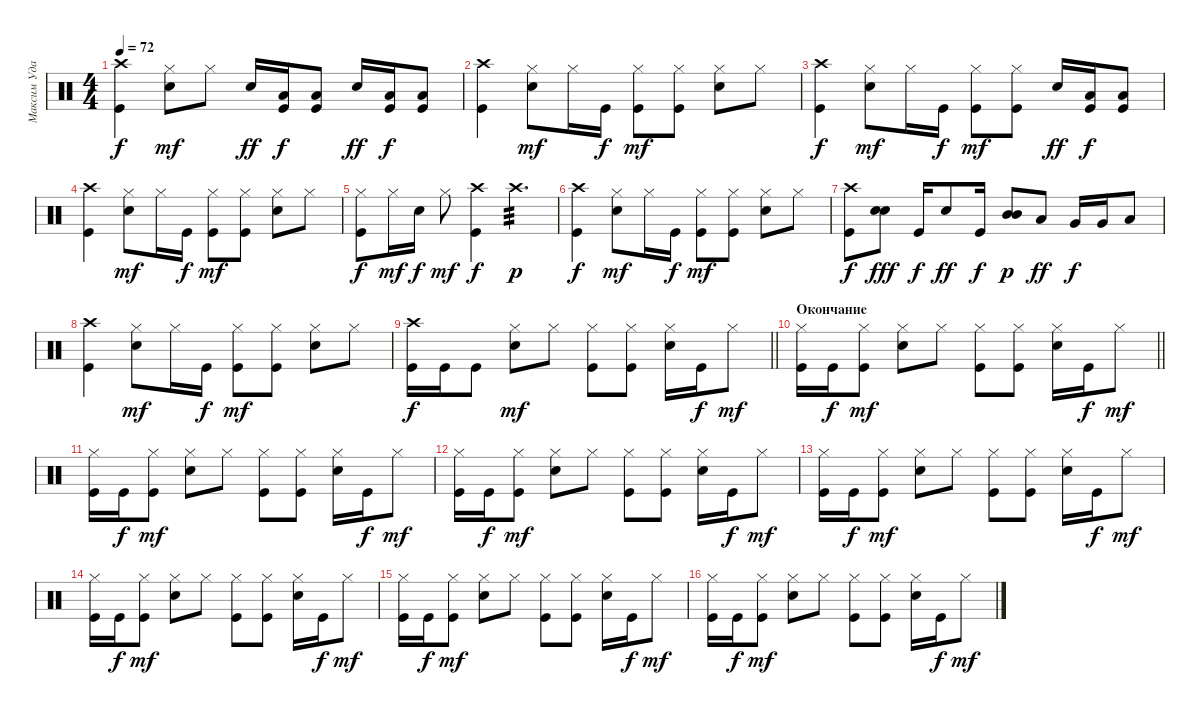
\track ("Максим Удалов" "Максим Уда") {instrument percussion}
\staff {score}
\articulation defaults
\ts (4 4)
\tempo 72
\clef neutral
\ks c
("Kick (hit)" "Crash high (hit)").4{dy f} ("Hi-Hat (closed)" "Snare (hit) 2").8{dy mf} "Hi-Hat (closed)".8 "Snare (hit) 2".16{dy ff} ("Kick (hit)" "Low Floor Tom (hit)").16{dy f} ("Kick (hit)" "Low Floor Tom (hit)").8 "Snare (hit) 2".16{dy ff} ("Kick (hit)" "Low Floor Tom (hit)").16{dy f} ("Kick (hit)" "Low Floor Tom (hit)").8 |
("Kick (hit)" "Crash high (hit)").4 ("Hi-Hat (closed)" "Snare (hit) 2").8{dy mf} "Hi-Hat (closed)".16 "Kick (hit)".16{dy f} ("Hi-Hat (closed)" "Kick (hit)").8{dy mf} ("Hi-Hat (closed)" "Kick (hit)").8 ("Hi-Hat (closed)" "Snare (hit) 2").8 "Hi-Hat (closed)".8 |
("Kick (hit)" "Crash high (hit)").4{dy f} ("Hi-Hat (closed)" "Snare (hit) 2").8{dy mf} "Hi-Hat (closed)".16 "Kick (hit)".16{dy f} ("Hi-Hat (closed)" "Kick (hit)").8{dy mf} ("Hi-Hat (closed)" "Kick (hit)").8 "Snare (hit) 2".16{dy ff} ("Kick (hit)" "Low Floor Tom (hit)").16{dy f} ("Kick (hit)" "Low Floor Tom (hit)").8 |
("Kick (hit)" "Crash high (hit)").4 ("Hi-Hat (closed)" "Snare (hit) 2").8{dy mf} "Hi-Hat (closed)".16 "Kick (hit)".16{dy f} ("Hi-Hat (closed)" "Kick (hit)").8{dy mf} ("Hi-Hat (closed)" "Kick (hit)").8 ("Hi-Hat (closed)" "Snare (hit) 2").8 "Hi-Hat (closed)".8 |
("Kick (hit)" "Hi-Hat (closed)").8{dy f} "Hi-Hat (closed)".16{dy mf} "Snare (hit) 2".16{dy f} "Hi-Hat (closed)".8{dy mf} ("Kick (hit)" "Crash high (hit)").4{dy f} "Crash high (hit)".4{d tp 3 dy p} |
("Kick (hit)" "Crash high (hit)").4{dy f} ("Hi-Hat (closed)" "Snare (hit) 2").8{dy mf} "Hi-Hat (closed)".16 "Kick (hit)".16{dy f} ("Hi-Hat (closed)" "Kick (hit)").8{dy mf} ("Hi-Hat (closed)" "Kick (hit)").8 ("Hi-Hat (closed)" "Snare (hit) 2").8 "Hi-Hat (closed)".8 |
("Kick (hit)" "Crash high (hit)").8{dy f} ("Snare (hit) 2" "Snare (hit) 2").8{bd 240 dy fff} "Kick (hit)".16{dy f} "Snare (hit) 2".8{dy ff} "Kick (hit)".16{dy f} ("Mid Tom (hit)" "Mid Tom (hit)").8{bd 120 dy p} "Low Tom (hit)".8{bd 120 dy ff} "Very Low Tom (hit)".16{dy f} "Very Low Tom (hit)".16 "Low Floor Tom (hit)".8 |
("Kick (hit)" "Crash high (hit)").4 ("Hi-Hat (closed)" "Snare (hit) 2").8{dy mf} "Hi-Hat (closed)".16 "Kick (hit)".16{dy f} ("Hi-Hat (closed)" "Kick (hit)").8{dy mf} ("Hi-Hat (closed)" "Kick (hit)").8 ("Hi-Hat (closed)" "Snare (hit) 2").8 "Hi-Hat (closed)".8 |
\barLineRight lightlight
("Kick (hit)" "Crash high (hit)").16{dy f} "Kick (hit)".16 "Kick (hit)".8 ("Snare (hit) 2" "Hi-Hat (closed)").8{dy mf} "Hi-Hat (closed)".8 ("Hi-Hat (closed)" "Kick (hit)").8 ("Hi-Hat (closed)" "Kick (hit)").8 ("Hi-Hat (closed)" "Snare (hit) 2").16 "Kick (hit)".16{dy f} "Hi-Hat (closed)".8{dy mf} |
\section ("" "Окончание")
\barLineRight lightlight
("Kick (hit)" "Hi-Hat (closed)").16 "Kick (hit)".16{dy f} ("Kick (hit)" "Hi-Hat (closed)").8{dy mf} ("Snare (hit) 2" "Hi-Hat (closed)").8 "Hi-Hat (closed)".8 ("Hi-Hat (closed)" "Kick (hit)").8 ("Hi-Hat (closed)" "Kick (hit)").8 ("Hi-Hat (closed)" "Snare (hit) 2").16 "Kick (hit)".16{dy f} "Hi-Hat (closed)".8{dy mf} |
("Kick (hit)" "Hi-Hat (closed)").16 "Kick (hit)".16{dy f} ("Kick (hit)" "Hi-Hat (closed)").8{dy mf} ("Snare (hit) 2" "Hi-Hat (closed)").8 "Hi-Hat (closed)".8 ("Hi-Hat (closed)" "Kick (hit)").8 ("Hi-Hat (closed)" "Kick (hit)").8 ("Hi-Hat (closed)" "Snare (hit) 2").16 "Kick (hit)".16{dy f} "Hi-Hat (closed)".8{dy mf} |
("Kick (hit)" "Hi-Hat (closed)").16 "Kick (hit)".16{dy f} ("Kick (hit)" "Hi-Hat (closed)").8{dy mf} ("Snare (hit) 2" "Hi-Hat (closed)").8 "Hi-Hat (closed)".8 ("Hi-Hat (closed)" "Kick (hit)").8 ("Hi-Hat (closed)" "Kick (hit)").8 ("Hi-Hat (closed)" "Snare (hit) 2").16 "Kick (hit)".16{dy f} "Hi-Hat (closed)".8{dy mf} |
("Kick (hit)" "Hi-Hat (closed)").16 "Kick (hit)".16{dy f} ("Kick (hit)" "Hi-Hat (closed)").8{dy mf} ("Snare (hit) 2" "Hi-Hat (closed)").8 "Hi-Hat (closed)".8 ("Hi-Hat (closed)" "Kick (hit)").8 ("Hi-Hat (closed)" "Kick (hit)").8 ("Hi-Hat (closed)" "Snare (hit) 2").16 "Kick (hit)".16{dy f} "Hi-Hat (closed)".8{dy mf} |
("Kick (hit)" "Hi-Hat (closed)").16 "Kick (hit)".16{dy f} ("Kick (hit)" "Hi-Hat (closed)").8{dy mf} ("Snare (hit) 2" "Hi-Hat (closed)").8 "Hi-Hat (closed)".8 ("Hi-Hat (closed)" "Kick (hit)").8 ("Hi-Hat (closed)" "Kick (hit)").8 ("Hi-Hat (closed)" "Snare (hit) 2").16 "Kick (hit)".16{dy f} "Hi-Hat (closed)".8{dy mf} |
("Kick (hit)" "Hi-Hat (closed)").16 "Kick (hit)".16{dy f} ("Kick (hit)" "Hi-Hat (closed)").8{dy mf} ("Snare (hit) 2" "Hi-Hat (closed)").8 "Hi-Hat (closed)".8 ("Hi-Hat (closed)" "Kick (hit)").8 ("Hi-Hat (closed)" "Kick (hit)").8 ("Hi-Hat (closed)" "Snare (hit) 2").16 "Kick (hit)".16{dy f} "Hi-Hat (closed)".8{dy mf} |
("Kick (hit)" "Hi-Hat (closed)").16 "Kick (hit)".16{dy f} ("Kick (hit)" "Hi-Hat (closed)").8{dy mf} ("Snare (hit) 2" "Hi-Hat (closed)").8 "Hi-Hat (closed)".8 ("Hi-Hat (closed)" "Kick (hit)").8 ("Hi-Hat (closed)" "Kick (hit)").8 ("Hi-Hat (closed)" "Snare (hit) 2").16 "Kick (hit)".16{dy f} "Hi-Hat (closed)".8{dy mf}
